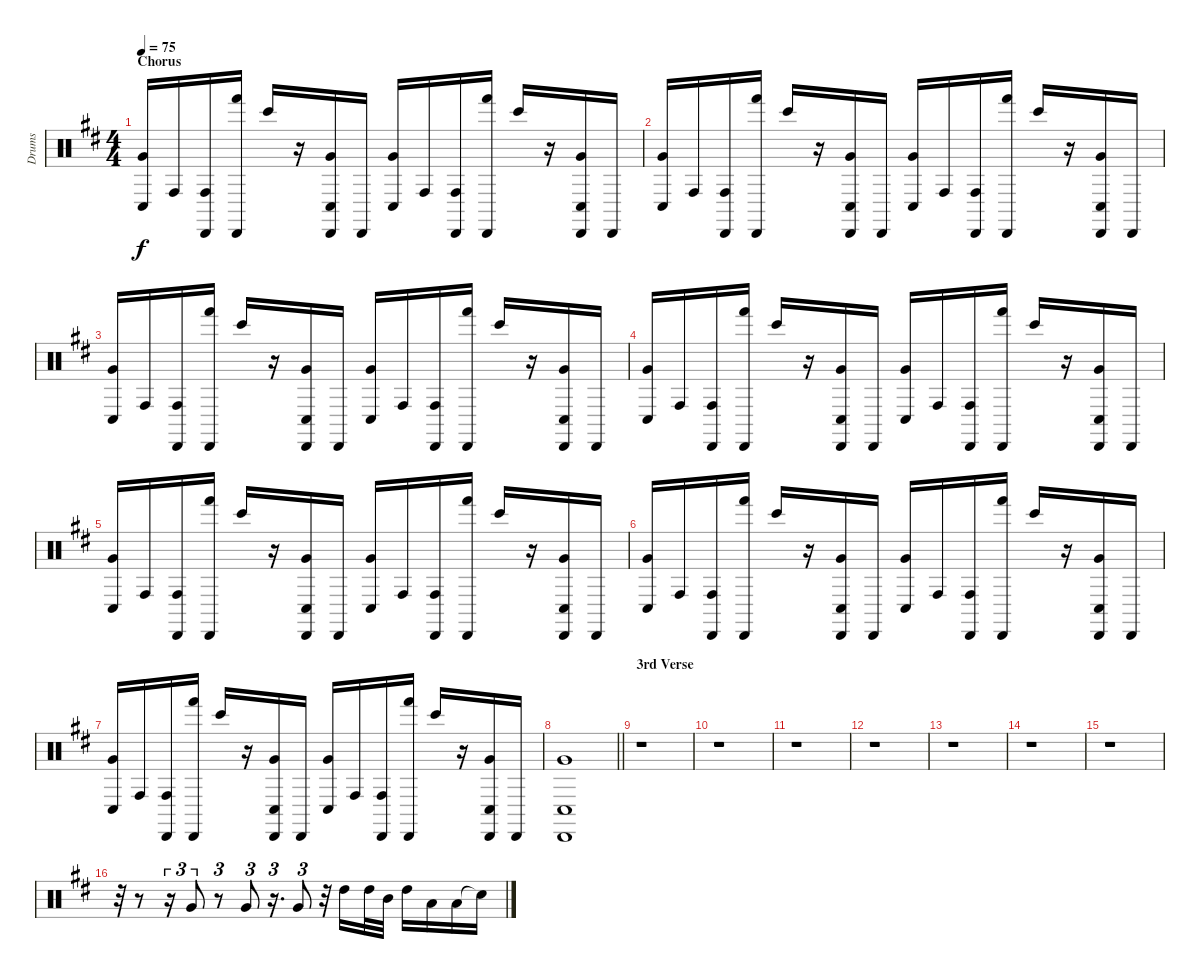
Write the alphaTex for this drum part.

\track ("Drums" "Drums") {instrument percussion}
\staff {score}
\articulation defaults
\ts (4 4)
\section ("" "Chorus")
\tempo 75
\clef neutral
\ks bminor
("Conga low (hit)" "Very Low Tom (hit)").16{dy f} "Conga high (hit)".16 ("Conga high (hit)" "Cabasa (hit)").16 ("Hand (hit)" "Cabasa (hit)").16 "Bongo High (hit)".16 r.16 ("Conga low (hit)" "Very Low Tom (hit)" "Cabasa (hit)").16 "Cabasa (hit)".16 ("Conga low (hit)" "Very Low Tom (hit)").16 "Conga high (hit)".16 ("Conga high (hit)" "Cabasa (hit)").16 ("Hand (hit)" "Cabasa (hit)").16 "Bongo High (hit)".16 r.16 ("Conga low (hit)" "Very Low Tom (hit)" "Cabasa (hit)").16 "Cabasa (hit)".16 |
("Conga low (hit)" "Very Low Tom (hit)").16 "Conga high (hit)".16 ("Conga high (hit)" "Cabasa (hit)").16 ("Hand (hit)" "Cabasa (hit)").16 "Bongo High (hit)".16 r.16 ("Conga low (hit)" "Very Low Tom (hit)" "Cabasa (hit)").16 "Cabasa (hit)".16 ("Conga low (hit)" "Very Low Tom (hit)").16 "Conga high (hit)".16 ("Conga high (hit)" "Cabasa (hit)").16 ("Hand (hit)" "Cabasa (hit)").16 "Bongo High (hit)".16 r.16 ("Conga low (hit)" "Very Low Tom (hit)" "Cabasa (hit)").16 "Cabasa (hit)".16 |
("Conga low (hit)" "Very Low Tom (hit)").16 "Conga high (hit)".16 ("Conga high (hit)" "Cabasa (hit)").16 ("Hand (hit)" "Cabasa (hit)").16 "Bongo High (hit)".16 r.16 ("Conga low (hit)" "Very Low Tom (hit)" "Cabasa (hit)").16 "Cabasa (hit)".16 ("Conga low (hit)" "Very Low Tom (hit)").16 "Conga high (hit)".16 ("Conga high (hit)" "Cabasa (hit)").16 ("Hand (hit)" "Cabasa (hit)").16 "Bongo High (hit)".16 r.16 ("Conga low (hit)" "Very Low Tom (hit)" "Cabasa (hit)").16 "Cabasa (hit)".16 |
("Conga low (hit)" "Very Low Tom (hit)").16 "Conga high (hit)".16 ("Conga high (hit)" "Cabasa (hit)").16 ("Hand (hit)" "Cabasa (hit)").16 "Bongo High (hit)".16 r.16 ("Conga low (hit)" "Very Low Tom (hit)" "Cabasa (hit)").16 "Cabasa (hit)".16 ("Conga low (hit)" "Very Low Tom (hit)").16 "Conga high (hit)".16 ("Conga high (hit)" "Cabasa (hit)").16 ("Hand (hit)" "Cabasa (hit)").16 "Bongo High (hit)".16 r.16 ("Conga low (hit)" "Very Low Tom (hit)" "Cabasa (hit)").16 "Cabasa (hit)".16 |
("Conga low (hit)" "Very Low Tom (hit)").16 "Conga high (hit)".16 ("Conga high (hit)" "Cabasa (hit)").16 ("Hand (hit)" "Cabasa (hit)").16 "Bongo High (hit)".16 r.16 ("Conga low (hit)" "Very Low Tom (hit)" "Cabasa (hit)").16 "Cabasa (hit)".16 ("Conga low (hit)" "Very Low Tom (hit)").16 "Conga high (hit)".16 ("Conga high (hit)" "Cabasa (hit)").16 ("Hand (hit)" "Cabasa (hit)").16 "Bongo High (hit)".16 r.16 ("Conga low (hit)" "Very Low Tom (hit)" "Cabasa (hit)").16 "Cabasa (hit)".16 |
("Conga low (hit)" "Very Low Tom (hit)").16 "Conga high (hit)".16 ("Conga high (hit)" "Cabasa (hit)").16 ("Hand (hit)" "Cabasa (hit)").16 "Bongo High (hit)".16 r.16 ("Conga low (hit)" "Very Low Tom (hit)" "Cabasa (hit)").16 "Cabasa (hit)".16 ("Conga low (hit)" "Very Low Tom (hit)").16 "Conga high (hit)".16 ("Conga high (hit)" "Cabasa (hit)").16 ("Hand (hit)" "Cabasa (hit)").16 "Bongo High (hit)".16 r.16 ("Conga low (hit)" "Very Low Tom (hit)" "Cabasa (hit)").16 "Cabasa (hit)".16 |
("Conga low (hit)" "Very Low Tom (hit)").16 "Conga high (hit)".16 ("Conga high (hit)" "Cabasa (hit)").16 ("Hand (hit)" "Cabasa (hit)").16 "Bongo High (hit)".16 r.16 ("Conga low (hit)" "Very Low Tom (hit)" "Cabasa (hit)").16 "Cabasa (hit)".16 ("Conga low (hit)" "Very Low Tom (hit)").16 "Conga high (hit)".16 ("Conga high (hit)" "Cabasa (hit)").16 ("Hand (hit)" "Cabasa (hit)").16 "Bongo High (hit)".16 r.16 ("Conga low (hit)" "Very Low Tom (hit)" "Cabasa (hit)").16 "Cabasa (hit)".16 |
\barLineRight lightlight
("Conga low (hit)" "Very Low Tom (hit)" "Cabasa (hit)").1 |
\section ("" "3rd Verse")
r.1 |
r.1 |
r.1 |
r.1 |
r.1 |
r.1 |
r.1 |
r.32 r.8 r.16{tu (3 2)} "Very Low Tom (hit)".8{tu (3 2)} r.8{tu (3 2)} "Very Low Tom (hit)".8{tu (3 2)} r.16{d tu (3 2)} "Very Low Tom (hit)".8{tu (3 2)} r.32 "High Tom (hit)".16 "High Tom (hit)".32 "Mid Tom (hit)".32 "High Tom (hit)".16 "Low Tom (hit)".16 "Low Tom (hit)".16 "Snare (hit)"{t}.16
